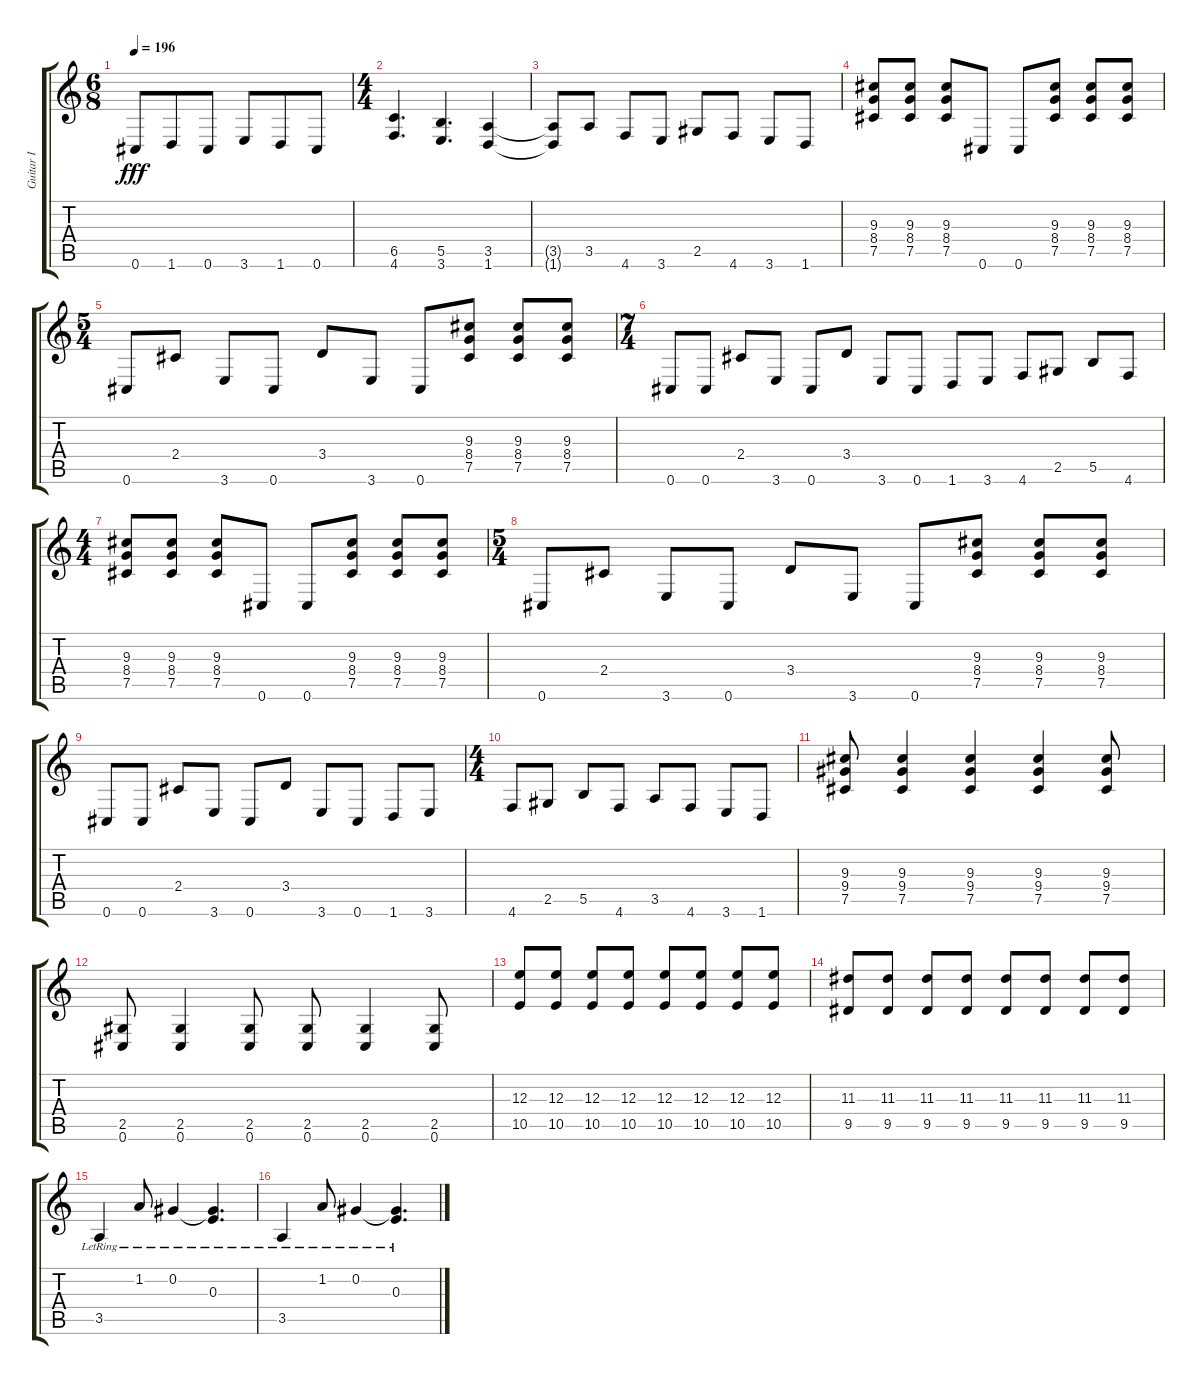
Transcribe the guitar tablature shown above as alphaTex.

\track ("Guitar I" "Guitar I") {instrument distortionguitar}
\staff {score tabs}
\tuning (Db4 Ab3 E3 B2 Gb2 Db2) {hide}
\ts (6 8)
\tempo 196
\clef g2
\ks c
0.6.8{dy fff} 1.6.8 0.6.8 3.6.8 1.6.8 0.6.8 |
\ts (4 4)
(6.5 4.6).4{d} (5.5 3.6).4{d} (3.5 1.6).4 |
(3.5{t} 1.6{t}).8 3.5.8 4.6.8 3.6.8 2.5.8 4.6.8 3.6.8 1.6.8 |
(9.3 8.4 7.5).8 (9.3 8.4 7.5).8 (9.3 8.4 7.5).8 0.6.8 0.6.8 (9.3 8.4 7.5).8 (9.3 8.4 7.5).8 (9.3 8.4 7.5).8 |
\ts (5 4)
0.6.8 2.4.8 3.6.8 0.6.8 3.4.8 3.6.8 0.6.8 (9.3 8.4 7.5).8 (9.3 8.4 7.5).8 (9.3 8.4 7.5).8 |
\ts (7 4)
0.6.8 0.6.8 2.4.8 3.6.8 0.6.8 3.4.8 3.6.8 0.6.8 1.6.8 3.6.8 4.6.8 2.5.8 5.5.8 4.6.8 |
\ts (4 4)
(9.3 8.4 7.5).8 (9.3 8.4 7.5).8 (9.3 8.4 7.5).8 0.6.8 0.6.8 (9.3 8.4 7.5).8 (9.3 8.4 7.5).8 (9.3 8.4 7.5).8 |
\ts (5 4)
0.6.8 2.4.8 3.6.8 0.6.8 3.4.8 3.6.8 0.6.8 (9.3 8.4 7.5).8 (9.3 8.4 7.5).8 (9.3 8.4 7.5).8 |
0.6.8 0.6.8 2.4.8 3.6.8 0.6.8 3.4.8 3.6.8 0.6.8 1.6.8 3.6.8 |
\ts (4 4)
4.6.8 2.5.8 5.5.8 4.6.8 3.5.8 4.6.8 3.6.8 1.6.8 |
(9.3 9.4 7.5).8 (9.3 9.4 7.5).4 (9.3 9.4 7.5).4 (9.3 9.4 7.5).4 (9.3 9.4 7.5).8 |
(2.5 0.6).8 (2.5 0.6).4 (2.5 0.6).8 (2.5 0.6).8 (2.5 0.6).4 (2.5 0.6).8 |
(12.3 10.5).8 (12.3 10.5).8 (12.3 10.5).8 (12.3 10.5).8 (12.3 10.5).8 (12.3 10.5).8 (12.3 10.5).8 (12.3 10.5).8 |
(11.3 9.5).8 (11.3 9.5).8 (11.3 9.5).8 (11.3 9.5).8 (11.3 9.5).8 (11.3 9.5).8 (11.3 9.5).8 (11.3 9.5).8 |
3.5{lr}.4 1.2{lr}.8 0.2{lr}.4 (0.2{t} 0.3{lr}).4{d} |
3.5{lr}.4 1.2{lr}.8 0.2{lr}.4 (0.2{t} 0.3{lr}).4{d}
